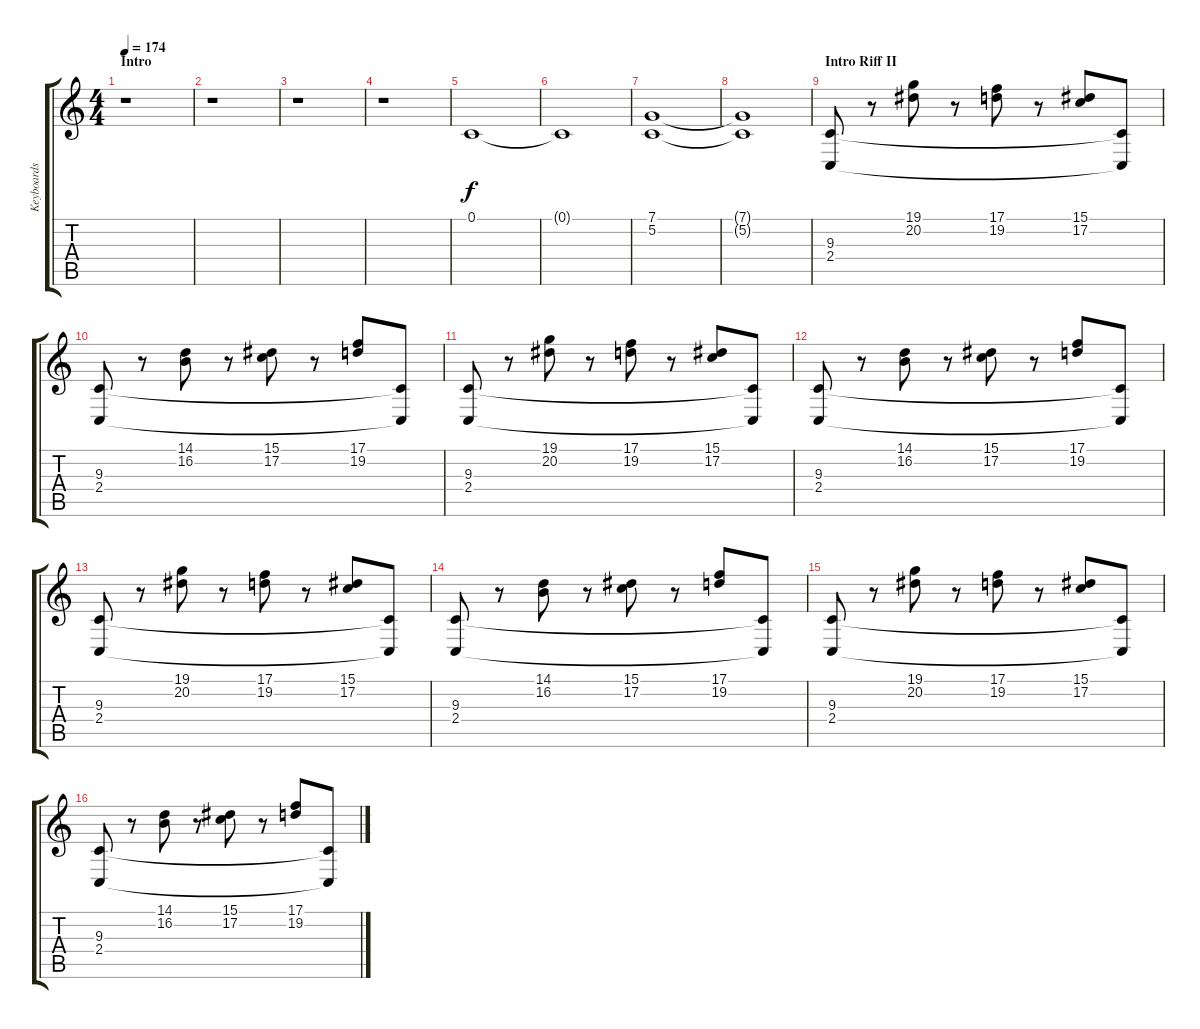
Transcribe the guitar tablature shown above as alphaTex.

\track ("Keyboards" "Keyboards") {instrument stringensemble1}
\staff {score tabs}
\tuning (C4 G3 Eb3 Bb2 F2 C2) {hide}
\ts (4 4)
\section ("" "Intro")
\tempo 174
\clef g2
\ks c
r.1{dy f instrument stringensemble1} |
r.1 |
r.1 |
r.1 |
0.1.1 |
0.1{t}.1 |
(7.1 5.2).1 |
(7.1{t} 5.2{t}).1 |
\section ("" "Intro Riff II")
(9.3 2.4).8 r.8 (19.1 20.2).8 r.8 (17.1 19.2).8 r.8 (15.1 17.2).8 (9.3{t} 2.4{t}).8 |
(9.3 2.4).8 r.8 (14.1 16.2).8 r.8 (15.1 17.2).8 r.8 (17.1 19.2).8 (9.3{t} 2.4{t}).8 |
(9.3 2.4).8 r.8 (19.1 20.2).8 r.8 (17.1 19.2).8 r.8 (15.1 17.2).8 (9.3{t} 2.4{t}).8 |
(9.3 2.4).8 r.8 (14.1 16.2).8 r.8 (15.1 17.2).8 r.8 (17.1 19.2).8 (9.3{t} 2.4{t}).8 |
(9.3 2.4).8 r.8 (19.1 20.2).8 r.8 (17.1 19.2).8 r.8 (15.1 17.2).8 (9.3{t} 2.4{t}).8 |
(9.3 2.4).8 r.8 (14.1 16.2).8 r.8 (15.1 17.2).8 r.8 (17.1 19.2).8 (9.3{t} 2.4{t}).8 |
(9.3 2.4).8 r.8 (19.1 20.2).8 r.8 (17.1 19.2).8 r.8 (15.1 17.2).8 (9.3{t} 2.4{t}).8 |
(9.3 2.4).8 r.8 (14.1 16.2).8 r.8 (15.1 17.2).8 r.8 (17.1 19.2).8 (9.3{t} 2.4{t}).8
